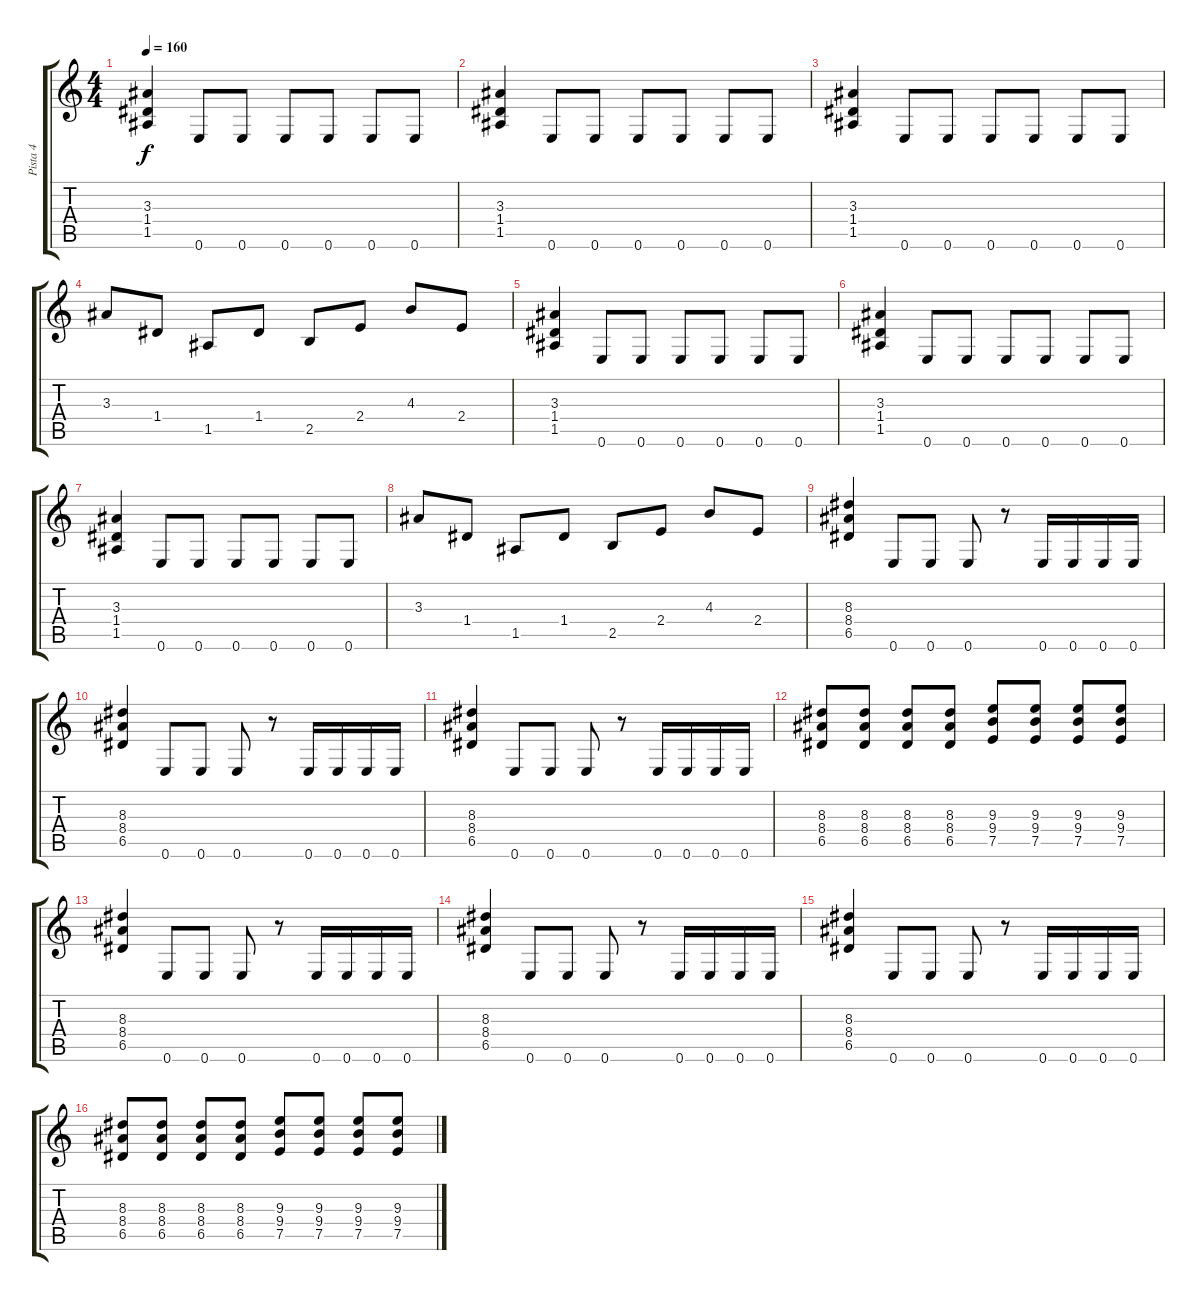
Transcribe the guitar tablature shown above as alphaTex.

\track ("Pista 4" "Pista 4") {instrument distortionguitar}
\staff {score tabs}
\tuning (E4 B3 G3 D3 A2 E2) {hide}
\ts (4 4)
\tempo 160
\clef g2
\ks c
(3.3 1.4 1.5).4{dy f} 0.6.8 0.6.8 0.6.8 0.6.8 0.6.8 0.6.8 |
(3.3 1.4 1.5).4 0.6.8 0.6.8 0.6.8 0.6.8 0.6.8 0.6.8 |
(3.3 1.4 1.5).4 0.6.8 0.6.8 0.6.8 0.6.8 0.6.8 0.6.8 |
3.3.8 1.4.8 1.5.8 1.4.8 2.5.8 2.4.8 4.3.8 2.4.8 |
(3.3 1.4 1.5).4 0.6.8 0.6.8 0.6.8 0.6.8 0.6.8 0.6.8 |
(3.3 1.4 1.5).4 0.6.8 0.6.8 0.6.8 0.6.8 0.6.8 0.6.8 |
(3.3 1.4 1.5).4 0.6.8 0.6.8 0.6.8 0.6.8 0.6.8 0.6.8 |
3.3.8 1.4.8 1.5.8 1.4.8 2.5.8 2.4.8 4.3.8 2.4.8 |
(8.3 8.4 6.5).4 0.6.8 0.6.8 0.6.8 r.8 0.6.16 0.6.16 0.6.16 0.6.16 |
(8.3 8.4 6.5).4 0.6.8 0.6.8 0.6.8 r.8 0.6.16 0.6.16 0.6.16 0.6.16 |
(8.3 8.4 6.5).4 0.6.8 0.6.8 0.6.8 r.8 0.6.16 0.6.16 0.6.16 0.6.16 |
(8.3 8.4 6.5).8 (8.3 8.4 6.5).8 (8.3 8.4 6.5).8 (8.3 8.4 6.5).8 (9.3 9.4 7.5).8 (9.3 9.4 7.5).8 (9.3 9.4 7.5).8 (9.3 9.4 7.5).8 |
(8.3 8.4 6.5).4 0.6.8 0.6.8 0.6.8 r.8 0.6.16 0.6.16 0.6.16 0.6.16 |
(8.3 8.4 6.5).4 0.6.8 0.6.8 0.6.8 r.8 0.6.16 0.6.16 0.6.16 0.6.16 |
(8.3 8.4 6.5).4 0.6.8 0.6.8 0.6.8 r.8 0.6.16 0.6.16 0.6.16 0.6.16 |
(8.3 8.4 6.5).8 (8.3 8.4 6.5).8 (8.3 8.4 6.5).8 (8.3 8.4 6.5).8 (9.3 9.4 7.5).8 (9.3 9.4 7.5).8 (9.3 9.4 7.5).8 (9.3 9.4 7.5).8
